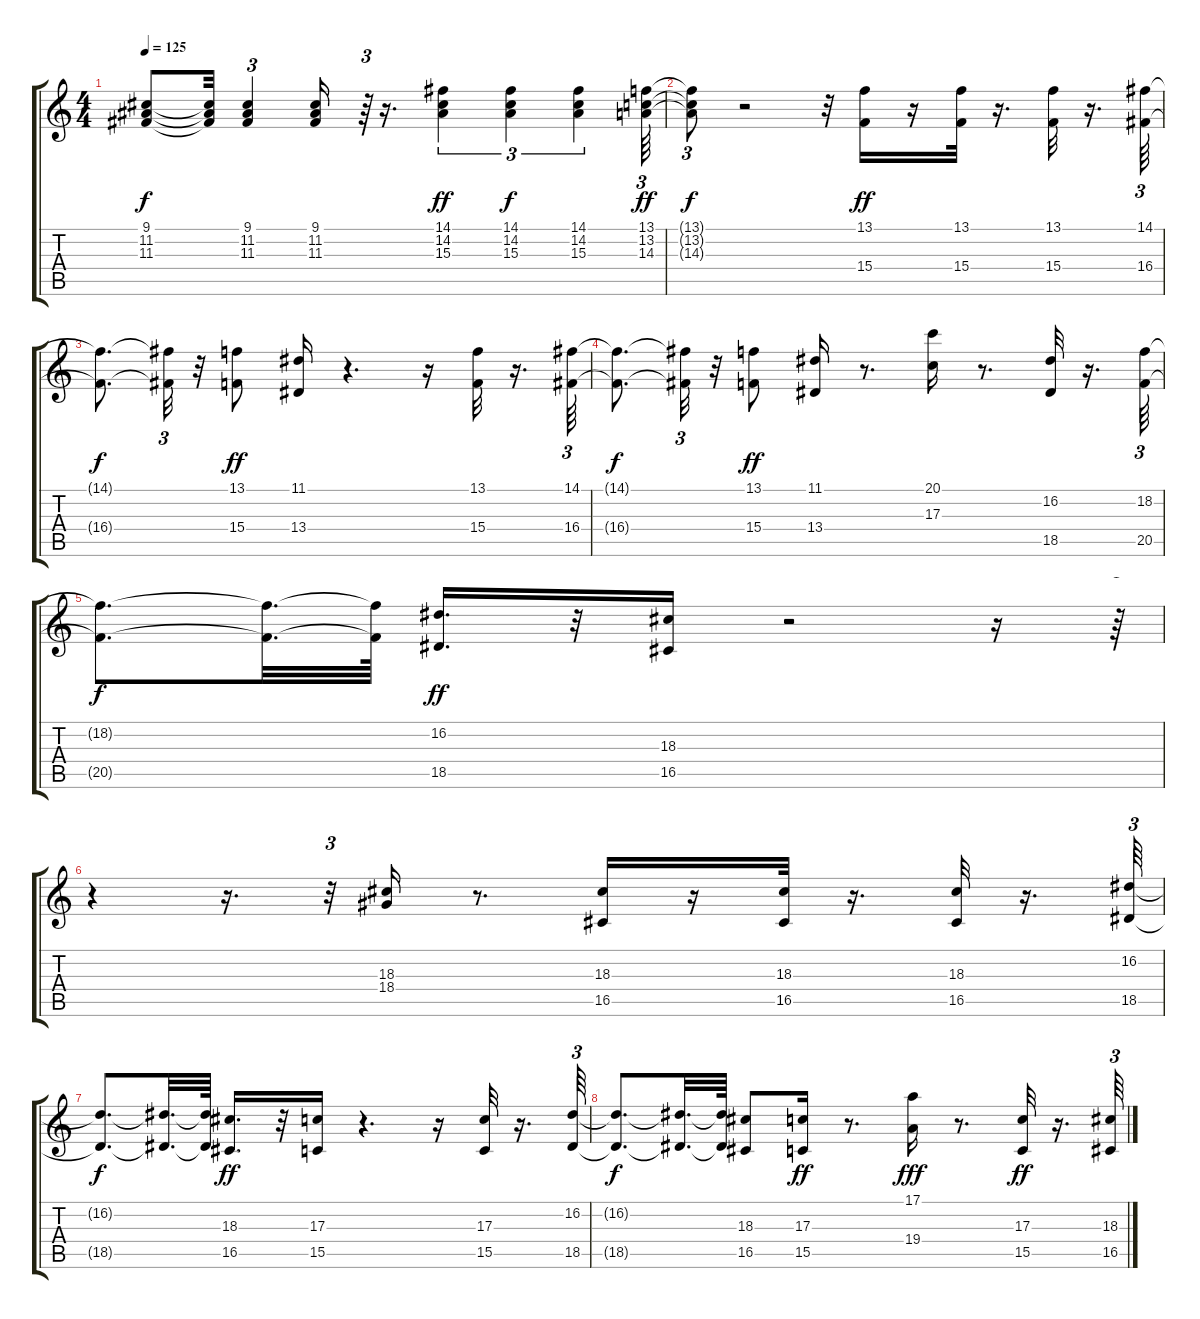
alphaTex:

\track "" {instrument brasssection}
\staff {score tabs}
\tuning (E4 B3 G3 D3 A2 E2) {hide}
\ts (4 4)
\tempo 125
\clef g2
\ks c
(9.1{t} 11.2{t} 11.3{t}).8{dy f} (9.1{t} 11.2{t} 11.3{t}).32 (9.1 11.2 11.3).4{tu (3 2)} (9.1 11.2 11.3).16 r.64{tu (3 2)} r.16{d} (14.1 14.2 15.3).4{tu (3 2) dy ff} (14.1 14.2 15.3).4{tu (3 2) dy f} (14.1 14.2 15.3).4{tu (3 2)} (13.1 13.2 14.3).64{tu (3 2) dy ff} |
(13.1{t} 13.2{t} 14.3{t}).8{tu (3 2) dy f} r.2 r.32 (13.1 15.4).16{dy ff} r.16 (13.1 15.4).32 r.16{d} (13.1 15.4).32 r.16{d} (14.1 16.4).64{tu (3 2)} |
(14.1{t} 16.4{t}).8{d dy f} (14.1{t} 16.4{t}).32{tu (3 2)} r.32 (13.1 15.4).8{dy ff} (11.1 13.4).16 r.4{d} r.16 (13.1 15.4).32 r.16{d} (14.1 16.4).64{tu (3 2)} |
(14.1{t} 16.4{t}).8{d dy f} (14.1{t} 16.4{t}).32{tu (3 2)} r.32 (13.1 15.4).8{dy ff} (11.1 13.4).16 r.8{d} (20.1 17.3).16 r.8{d} (16.2 18.5).32 r.16{d} (18.2 20.5).64{tu (3 2)} |
(18.2{t} 20.5{t}).8{d dy f} (18.2{t} 20.5{t}).32{d} (18.2{t} 20.5{t}).64 (16.2 18.5).16{d dy ff} r.32 (18.3 16.5).16 r.2 r.16 r.64{tu (3 2)} |
r.4 r.16{d} r.32{tu (3 2)} (18.3 18.4).16 r.8{d} (18.3 16.5).16 r.16 (18.3 16.5).32 r.16{d} (18.3 16.5).32 r.16{d} (16.2 18.5).64{tu (3 2)} |
(16.2{t} 18.5{t}).8{d dy f} (16.2{t} 18.5{t}).32{d} (16.2{t} 18.5{t}).64 (18.3 16.5).16{d dy ff} r.32 (17.3 15.5).16 r.4{d} r.16 (17.3 15.5).32 r.16{d} (16.2 18.5).64{tu (3 2)} |
(16.2{t} 18.5{t}).8{d dy f} (16.2{t} 18.5{t}).32{d} (16.2{t} 18.5{t}).64 (18.3 16.5).8 (17.3 15.5).16{dy ff} r.8{d} (17.1 19.4).16{dy fff} r.8{d} (17.3 15.5).32{dy ff} r.16{d} (18.3 16.5).64{tu (3 2)}
